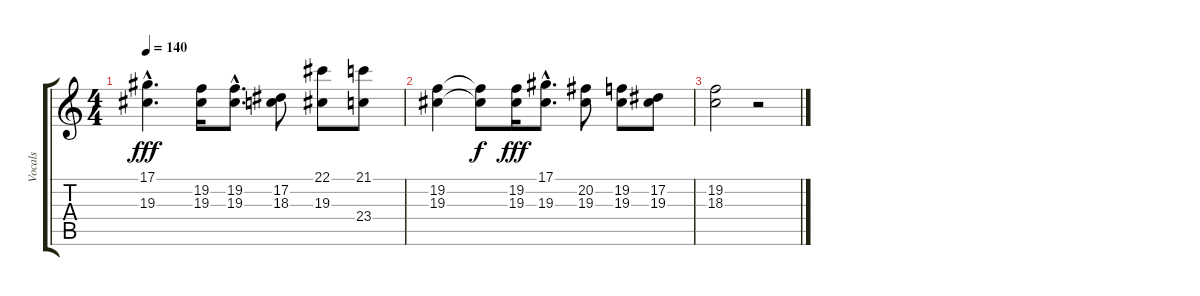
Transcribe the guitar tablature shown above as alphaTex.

\track ("Vocals" "Vocals") {instrument lead3calliope}
\staff {score tabs}
\tuning (Eb4 Bb3 Gb3 Db3 Ab2 Eb2) {hide}
\ts (4 4)
\tempo 140
\clef g2
\ks c
(17.1{hac} 19.3{hac}).4{d dy fff volume 1} (19.2 19.3).16 (19.2{hac} 19.3{hac}).8{d} (17.2 18.3).8 (22.1 19.3).8 (21.1 23.4).8 |
(19.2 19.3).4{volume 1} (19.2{t} 19.3{t}).8{dy f} (19.2 19.3).16{dy fff} (17.1{hac} 19.3{hac}).8{d} (20.2 19.3).8 (19.2 19.3).8 (17.2 19.3).8 |
(19.2 18.3).2{volume 0} r.2
